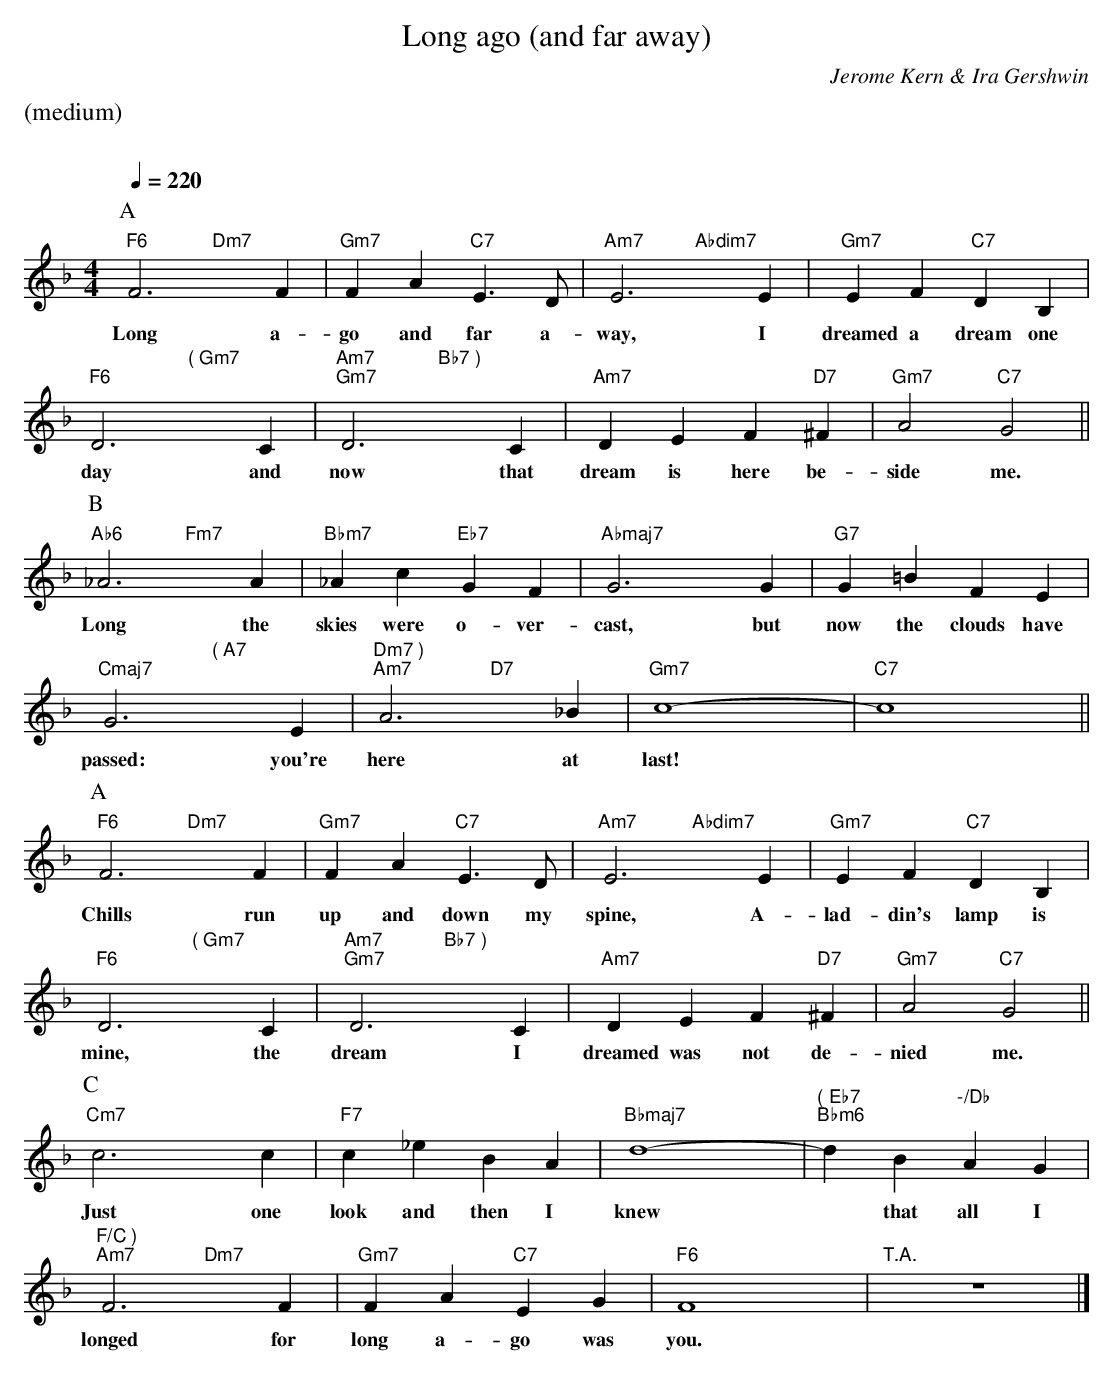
X:1
T: Long ago (and far away)
M:4/4
L:1/4
C:Jerome Kern & Ira Gershwin
Q:1/4=220
K:F
%%staves (chords melody)
%%text (medium)
%%vskip 20
P: A
V:chords
"F6"x2 "Dm7"x2 | "Gm7"x2 "C7"x2 | "Am7"x2 "Abdim7"x2 | "Gm7"x2 "C7"x2 |
"F6"x2 "( Gm7"" "x2 | "Am7""Gm7"x2 "Bb7 )"" "x2 | "Am7"x3 "D7"x | "Gm7"x2 "C7"x2 ||
V:melody
F3F |FAE>D | E3E | EFDB, |
w:Long a-go and far a-way, I dreamed a dream one
D3C | D3C | DEF^F | A2G2 ||
w:day and now that dream is here be-side me.
P: B
V:chords
"Ab6"x2 "Fm7"x2 | "Bbm7"x2 "Eb7"x2 | "Abmaj7"x2 x2 | "G7"x2 x2 |
"Cmaj7"x2 "( A7"" "x2 | "Dm7 )""Am7"x2 "D7"x2 | "Gm7"x2 x2 | "C7"x2 x2 ||
V:melody
_A3A | _AcGF | G3G | G=BFE |
w:Long the skies were o-ver-cast, but now the clouds have
G3E | A3_B | c4- | c4||
w:passed: you're here at last! *
P: A
V:chords
"F6"x2 "Dm7"x2 | "Gm7"x2 "C7"x2 | "Am7"x2 "Abdim7"x2 | "Gm7"x2 "C7"x2 |
"F6"x2 "( Gm7"" "x2 | "Am7""Gm7"x2 "Bb7 )"" "x2 | "Am7"x3 "D7"x | "Gm7"x2 "C7"x2 ||
V:melody
F3F |FAE>D | E3E | EFDB, |
w:Chills run up and down my spine, A-lad-din's lamp is
D3C | D3C | DEF^F | A2G2 ||
w:mine, the dream I dreamed was not de-nied me.
P: C
V:chords
"Cm7"x2 x2 | "F7"x2 x2 | "Bbmaj7"x2 x2 | "( Eb7""Bbm6"x2 "-/Db"" "x2 |
"F/C )""Am7"x2 "Dm7"x2 | "Gm7"x2 "C7"x2 | "F6"x2 x2 | "T.A."x2 x2 |]
V:melody
c3c | c_eBA | d4- | dBAG |
w:Just one look and then I knew * that all I
F3F | FAEG | F4 | z4 |]
w:longed for long a-go was you.
